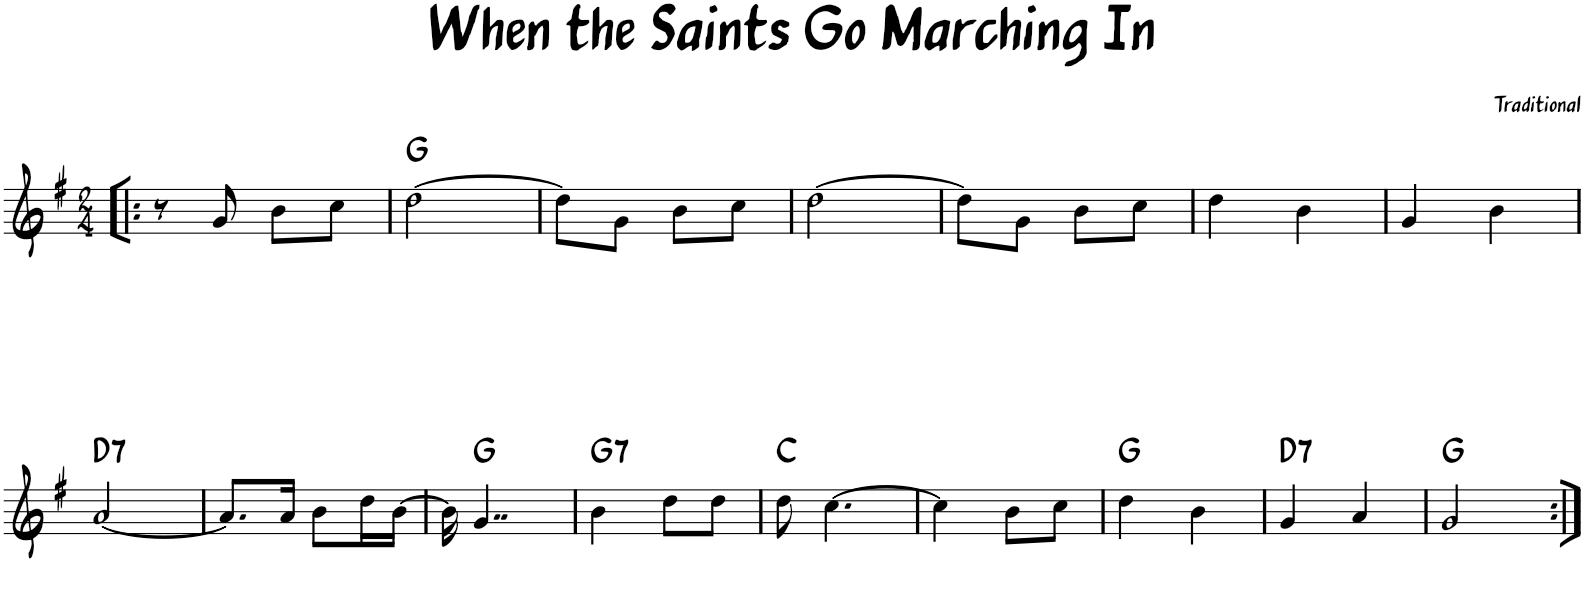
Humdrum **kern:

**kern	**harte
*part1	*part1
*staff1	*
*I"Piano	*
*I'Pno.	*
*clefG2	*
*k[f#]	*
*M2/4	*
=1!|:	=1!|:
8r	.
8g/	.
8b\L	.
8cc\J	.
=2	=2
[2dd\	G:maj
=3	=3
8dd\L]	.
8g\J	.
8b\L	.
8cc\J	.
=4	=4
[2dd\	.
=5	=5
8dd\L]	.
8g\J	.
8b\L	.
8cc\J	.
=6	=6
4dd\	.
4b\	.
=7	=7
4g/	.
4b\	.
!!LO:LB:g=z
=8	=8
!	!LO:H:kt=7
[2a/	D:7
=9	=9
8.a/L]	.
16a/Jk	.
8b\L	.
16dd\L	.
[16b\JJ	.
=10	=10
16b\]	.
4..g/	G:maj
=11	=11
!	!LO:H:kt=7
4b\	G:7
8dd\L	.
8dd\J	.
=12	=12
8dd\	C:maj
[4.cc\	.
=13	=13
4cc\]	.
8b\L	.
8cc\J	.
=14	=14
4dd\	G:maj
4b\	.
=15	=15
!	!LO:H:kt=7
4g/	D:7
4a/	.
=16	=16
2g/	G:maj
=:|!	=:|!
*-	*-
